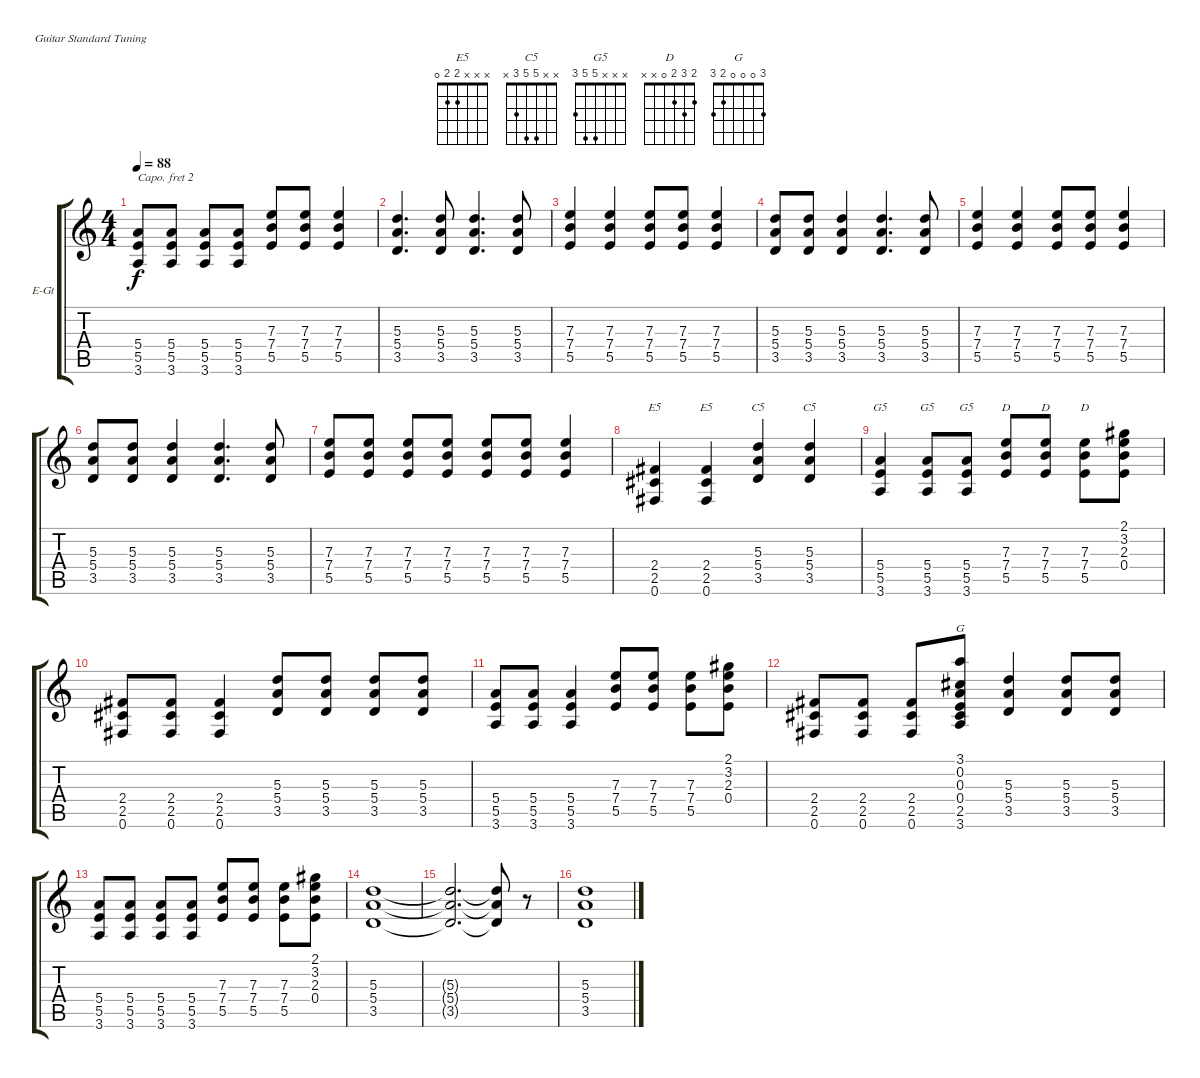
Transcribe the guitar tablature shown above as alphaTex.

\bracketExtendMode groupsimilarinstruments
\firstSystemTrackNameOrientation horizontal
\otherSystemsTrackNameOrientation horizontal
\track ("Guitar 4 (disto)" "E-Gt") {instrument distortionguitar}
\staff {score tabs}
\capo 2
\tuning (E4 B3 G3 D3 A2 E2)
\chord ("E5" x x x 2 2 0)
\chord ("C5" x x 5 5 3 x)
\chord ("G5" x x x 5 5 3)
\chord ("D" 2 3 2 0 x x)
\chord ("G" 3 0 0 0 2 3)
\ts (4 4)
\tempo 88
\clef g2
\ks c
(5.4 5.5 3.6).8{dy f} (5.4 5.5 3.6).8 (5.4 5.5 3.6).8 (5.4 5.5 3.6).8 (7.3 7.4 5.5).8 (7.3 7.4 5.5).8 (7.3 7.4 5.5).4 |
(5.3 5.4 3.5).4{d} (5.3 5.4 3.5).8 (5.3 5.4 3.5).4{d} (5.3 5.4 3.5).8 |
(7.3 7.4 5.5).4 (7.3 7.4 5.5).4 (7.3 7.4 5.5).8 (7.3 7.4 5.5).8 (7.3 7.4 5.5).4 |
(5.3 5.4 3.5).8 (5.3 5.4 3.5).8 (5.3 5.4 3.5).4 (5.3 5.4 3.5).4{d} (5.3 5.4 3.5).8 |
(7.3 7.4 5.5).4 (7.3 7.4 5.5).4 (7.3 7.4 5.5).8 (7.3 7.4 5.5).8 (7.3 7.4 5.5).4 |
(5.3 5.4 3.5).8 (5.3 5.4 3.5).8 (5.3 5.4 3.5).4 (5.3 5.4 3.5).4{d} (5.3 5.4 3.5).8 |
(7.3 7.4 5.5).8 (7.3 7.4 5.5).8 (7.3 7.4 5.5).8 (7.3 7.4 5.5).8 (7.3 7.4 5.5).8 (7.3 7.4 5.5).8 (7.3 7.4 5.5).4 |
(2.4 2.5 0.6).4{ch "E5"} (2.4 2.5 0.6).4{ch "E5"} (5.3 5.4 3.5).4{ch "C5"} (5.3 5.4 3.5).4{ch "C5"} |
(5.4 5.5 3.6).4{ch "G5"} (5.4 5.5 3.6).8{ch "G5"} (5.4 5.5 3.6).8{ch "G5"} (7.3 7.4 5.5).8{ch "D"} (7.3 7.4 5.5).8{ch "D"} (7.3 7.4 5.5).8{ch "D"} (2.1 3.2 2.3 0.4).8 |
(2.4 2.5 0.6).8 (2.4 2.5 0.6).8 (2.4 2.5 0.6).4 (5.3 5.4 3.5).8 (5.3 5.4 3.5).8 (5.3 5.4 3.5).8 (5.3 5.4 3.5).8 |
(5.4 5.5 3.6).8 (5.4 5.5 3.6).8 (5.4 5.5 3.6).4 (7.3 7.4 5.5).8 (7.3 7.4 5.5).8 (7.3 7.4 5.5).8 (2.1 3.2 2.3 0.4).8 |
(2.4 2.5 0.6).8 (2.4 2.5 0.6).8 (2.4 2.5 0.6).8 (3.1 0.2 0.3 0.4 2.5 3.6).8{ch "G"} (5.3 5.4 3.5).4 (5.3 5.4 3.5).8 (5.3 5.4 3.5).8 |
(5.4 5.5 3.6).8 (5.4 5.5 3.6).8 (5.4 5.5 3.6).8 (5.4 5.5 3.6).8 (7.3 7.4 5.5).8 (7.3 7.4 5.5).8 (7.3 7.4 5.5).8 (2.1 3.2 2.3 0.4).8 |
(5.3 5.4 3.5).1 |
(5.3{t} 5.4{t} 3.5{t}).2{d} (5.3{t} 5.4{t} 3.5{t}).8 r.8 |
(5.3 5.4 3.5).1
